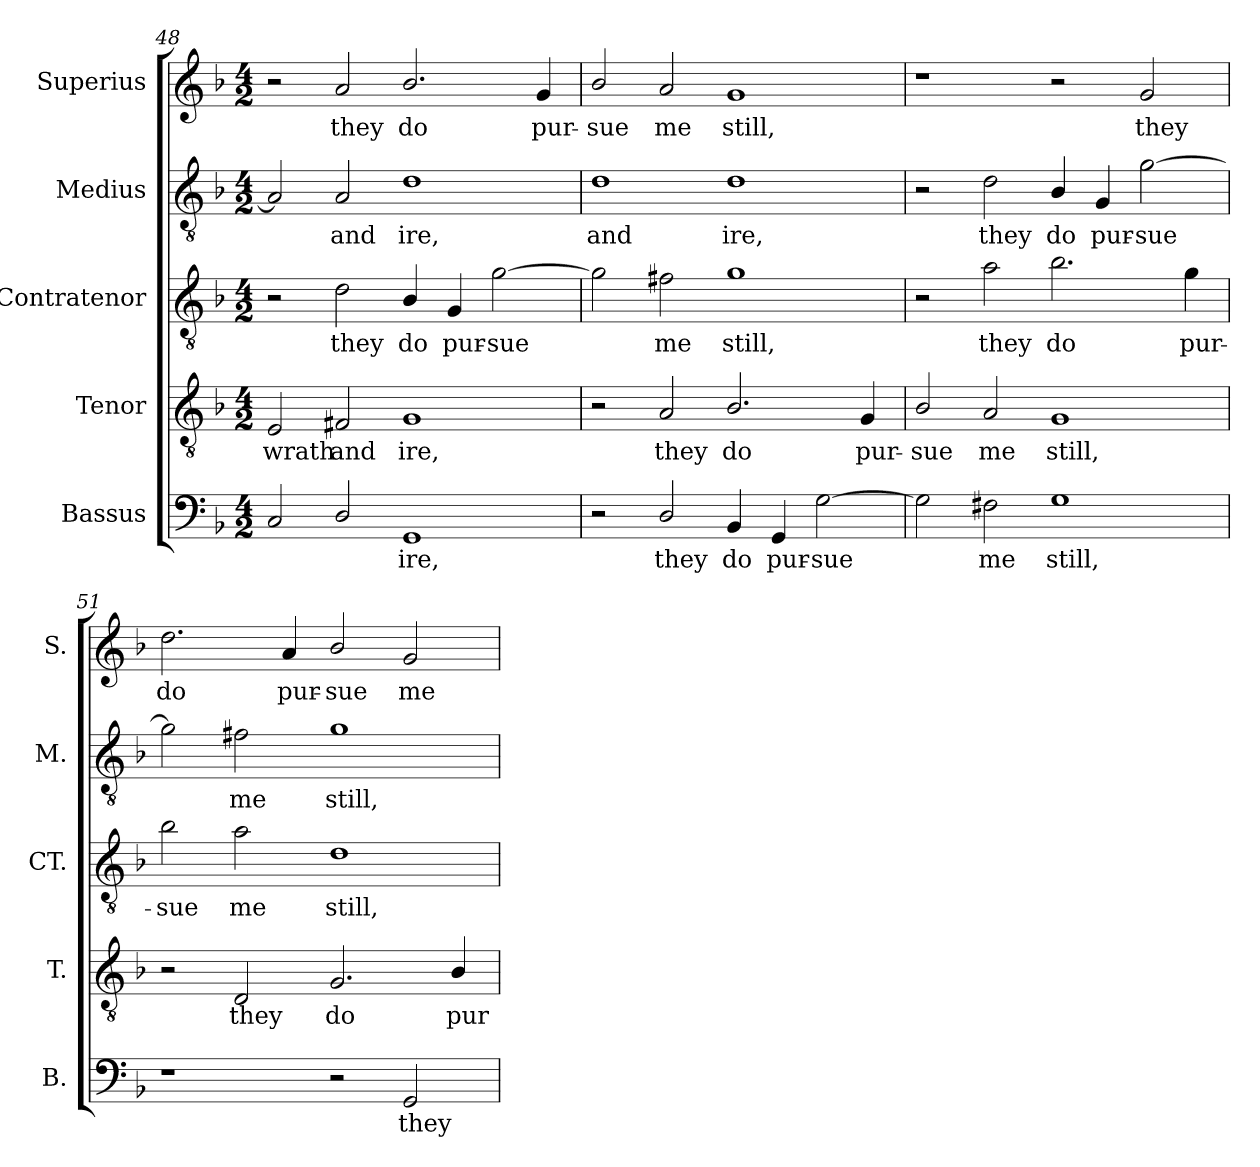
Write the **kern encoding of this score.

**kern	**text	**kern	**text	**kern	**text	**kern	**text	**kern	**text
*part5	*part5	*part4	*part4	*part3	*part3	*part2	*part2	*part1	*part1
*staff5	*staff5	*staff4	*staff4	*staff3	*staff3	*staff2	*staff2	*staff1	*staff1
*I"Bassus	*	*I"Tenor	*	*I"Contratenor	*	*I"Medius	*	*I"Superius	*
*I'B.	*	*I'T.	*	*I'CT.	*	*I'M.	*	*I'S.	*
*clefF4	*	*clefGv2	*	*clefGv2	*	*clefGv2	*	*clefG2	*
*	*	*ITrd7c12	*	*ITrd7c12	*	*ITrd7c12	*	*	*
*k[b-]	*	*k[b-]	*	*k[b-]	*	*k[b-]	*	*k[b-]	*
*F:	*	*F:	*	*F:	*	*F:	*	*F:	*
*M4/2	*	*M4/2	*	*M4/2	*	*M4/2	*	*M4/2	*
=48	=48	=48	=48	=48	=48	=48	=48	=48	=48
!	!	!	!LO:LY:b:color=#000000	!	!	!	!	!	!
2Ci/	.	2EEi/	wrath	2r	.	2AAi/]	.	2r	.
!	!	!	!LO:LY:b:color=#000000	!	!	!	!	!	!
!	!	!	!	!	!LO:LY:b:color=#000000	!	!	!	!
!	!	!	!	!	!	!	!LO:LY:b:color=#000000	!	!
!	!	!	!	!	!	!	!	!	!LO:LY:b:color=#000000
2Di/	.	2FF#Xi/	and	2Di\	they	2AAi/	and	2ai/	they
!	!LO:LY:b:color=#000000	!	!	!	!	!	!	!	!
!	!	!	!LO:LY:b:color=#000000	!	!	!	!	!	!
!	!	!	!	!	!LO:LY:b:color=#000000	!	!	!	!
!	!	!	!	!	!	!	!LO:LY:b:color=#000000	!	!
!	!	!	!	!	!	!	!	!	!LO:LY:b:color=#000000
1GGi	ire,	1GGi	ire,	4BB-i/	do	1Di	ire,	2.b-i/	do
!	!	!	!	!	!LO:LY:b:color=#000000	!	!	!	!
.	.	.	.	4GGi/	pur-	.	.	.	.
!	!	!	!	!	!LO:LY:b:color=#000000	!	!	!	!
.	.	.	.	[2Gi\	-sue	.	.	.	.
!	!	!	!	!	!	!	!	!	!LO:LY:b:color=#000000
.	.	.	.	.	.	.	.	4gi/	pur-
=49	=49	=49	=49	=49	=49	=49	=49	=49	=49
!	!	!	!	!	!	!	!LO:LY:b:color=#000000	!	!
!	!	!	!	!	!	!	!	!	!LO:LY:b:color=#000000
2r	.	2r	.	2Gi\]	.	1Di	and	2b-i/	-sue
!	!LO:LY:b:color=#000000	!	!	!	!	!	!	!	!
!	!	!	!LO:LY:b:color=#000000	!	!	!	!	!	!
!	!	!	!	!	!LO:LY:b:color=#000000	!	!	!	!
!	!	!	!	!	!	!	!	!	!LO:LY:b:color=#000000
2Di/	they	2AAi/	they	2F#Xi\	me	.	.	2ai/	me
!	!LO:LY:b:color=#000000	!	!	!	!	!	!	!	!
!	!	!	!LO:LY:b:color=#000000	!	!	!	!	!	!
!	!	!	!	!	!LO:LY:b:color=#000000	!	!	!	!
!	!	!	!	!	!	!	!LO:LY:b:color=#000000	!	!
!	!	!	!	!	!	!	!	!	!LO:LY:b:color=#000000
4BB-i/	do	2.BB-i/	do	1Gi	still,	1Di	ire,	1gi	still,
!	!LO:LY:b:color=#000000	!	!	!	!	!	!	!	!
4GGi/	pur-	.	.	.	.	.	.	.	.
!	!LO:LY:b:color=#000000	!	!	!	!	!	!	!	!
[2Gi\	-sue	.	.	.	.	.	.	.	.
!	!	!	!LO:LY:b:color=#000000	!	!	!	!	!	!
.	.	4GGi/	pur-	.	.	.	.	.	.
=50	=50	=50	=50	=50	=50	=50	=50	=50	=50
!	!	!	!LO:LY:b:color=#000000	!	!	!	!	!	!
2Gi\]	.	2BB-i/	-sue	2r	.	2r	.	1r	.
!	!LO:LY:b:color=#000000	!	!	!	!	!	!	!	!
!	!	!	!LO:LY:b:color=#000000	!	!	!	!	!	!
!	!	!	!	!	!LO:LY:b:color=#000000	!	!	!	!
!	!	!	!	!	!	!	!LO:LY:b:color=#000000	!	!
2F#Xi\	me	2AAi/	me	2Ai\	they	2Di\	they	.	.
!	!LO:LY:b:color=#000000	!	!	!	!	!	!	!	!
!	!	!	!LO:LY:b:color=#000000	!	!	!	!	!	!
!	!	!	!	!	!LO:LY:b:color=#000000	!	!	!	!
!	!	!	!	!	!	!	!LO:LY:b:color=#000000	!	!
1Gi	still,	1GGi	still,	2.B-i\	do	4BB-i/	do	2r	.
!	!	!	!	!	!	!	!LO:LY:b:color=#000000	!	!
.	.	.	.	.	.	4GGi/	pur-	.	.
!	!	!	!	!	!	!	!LO:LY:b:color=#000000	!	!
!	!	!	!	!	!	!	!	!	!LO:LY:b:color=#000000
.	.	.	.	.	.	[2Gi\	-sue	2gi/	they
!	!	!	!	!	!LO:LY:b:color=#000000	!	!	!	!
.	.	.	.	4Gi\	pur-	.	.	.	.
!!LO:PB:g=z
=51	=51	=51	=51	=51	=51	=51	=51	=51	=51
!	!	!	!	!	!LO:LY:b:color=#000000	!	!	!	!
!	!	!	!	!	!	!	!	!	!LO:LY:b:color=#000000
1r	.	2r	.	2B-i\	-sue	2Gi\]	.	2.ddi\	do
!	!	!	!LO:LY:b:color=#000000	!	!	!	!	!	!
!	!	!	!	!	!LO:LY:b:color=#000000	!	!	!	!
!	!	!	!	!	!	!	!LO:LY:b:color=#000000	!	!
.	.	2DDi/	they	2Ai\	me	2F#Xi\	me	.	.
!	!	!	!	!	!	!	!	!	!LO:LY:b:color=#000000
.	.	.	.	.	.	.	.	4ai/	pur-
!	!	!	!LO:LY:b:color=#000000	!	!	!	!	!	!
!	!	!	!	!	!LO:LY:b:color=#000000	!	!	!	!
!	!	!	!	!	!	!	!LO:LY:b:color=#000000	!	!
!	!	!	!	!	!	!	!	!	!LO:LY:b:color=#000000
2r	.	2.GGi/	do	1Di	still,	1Gi	still,	2b-i/	-sue
!	!LO:LY:b:color=#000000	!	!	!	!	!	!	!	!
!	!	!	!	!	!	!	!	!	!LO:LY:b:color=#000000
2GGi/	they	.	.	.	.	.	.	2gi/	me
!	!	!	!LO:LY:b:color=#000000	!	!	!	!	!	!
.	.	4BB-i/	pur-	.	.	.	.	.	.
=	=	=	=	=	=	=	=	=	=
*-	*-	*-	*-	*-	*-	*-	*-	*-	*-
